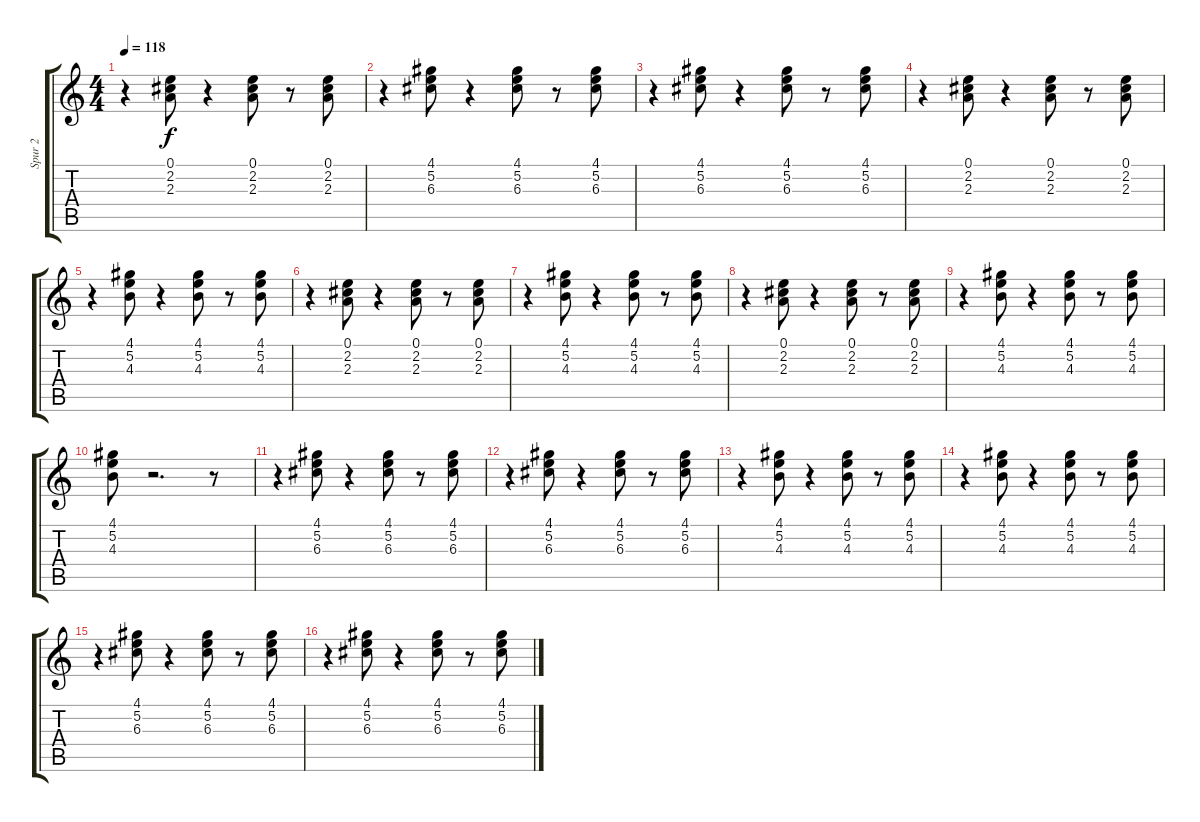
\track ("Spur 2" "Spur 2") {instrument electricguitarclean}
\staff {score tabs}
\tuning (E4 B3 G3 D3 A2 E2) {hide}
\ts (4 4)
\tempo 118
\clef g2
\ks c
r.4{dy f} (0.1 2.2 2.3).8 r.4 (0.1 2.2 2.3).8 r.8 (0.1 2.2 2.3).8 |
r.4 (4.1 5.2 6.3).8 r.4 (4.1 5.2 6.3).8 r.8 (4.1 5.2 6.3).8 |
r.4 (4.1 5.2 6.3).8 r.4 (4.1 5.2 6.3).8 r.8 (4.1 5.2 6.3).8 |
r.4 (0.1 2.2 2.3).8 r.4 (0.1 2.2 2.3).8 r.8 (0.1 2.2 2.3).8 |
r.4 (4.1 5.2 4.3).8 r.4 (4.1 5.2 4.3).8 r.8 (4.1 5.2 4.3).8 |
r.4 (0.1 2.2 2.3).8 r.4 (0.1 2.2 2.3).8 r.8 (0.1 2.2 2.3).8 |
r.4 (4.1 5.2 4.3).8 r.4 (4.1 5.2 4.3).8 r.8 (4.1 5.2 4.3).8 |
r.4 (0.1 2.2 2.3).8 r.4 (0.1 2.2 2.3).8 r.8 (0.1 2.2 2.3).8 |
r.4 (4.1 5.2 4.3).8 r.4 (4.1 5.2 4.3).8 r.8 (4.1 5.2 4.3).8 |
(4.1 5.2 4.3).8 r.2{d} r.8 |
r.4 (4.1 5.2 6.3).8 r.4 (4.1 5.2 6.3).8 r.8 (4.1 5.2 6.3).8 |
r.4 (4.1 5.2 6.3).8 r.4 (4.1 5.2 6.3).8 r.8 (4.1 5.2 6.3).8 |
r.4 (4.1 5.2 4.3).8 r.4 (4.1 5.2 4.3).8 r.8 (4.1 5.2 4.3).8 |
r.4 (4.1 5.2 4.3).8 r.4 (4.1 5.2 4.3).8 r.8 (4.1 5.2 4.3).8 |
r.4 (4.1 5.2 6.3).8{volume 10} r.4 (4.1 5.2 6.3).8{volume 8} r.8 (4.1 5.2 6.3).8{volume 7} |
r.4 (4.1 5.2 6.3).8{volume 6} r.4 (4.1 5.2 6.3).8{volume 5} r.8 (4.1 5.2 6.3).8{volume 4}
